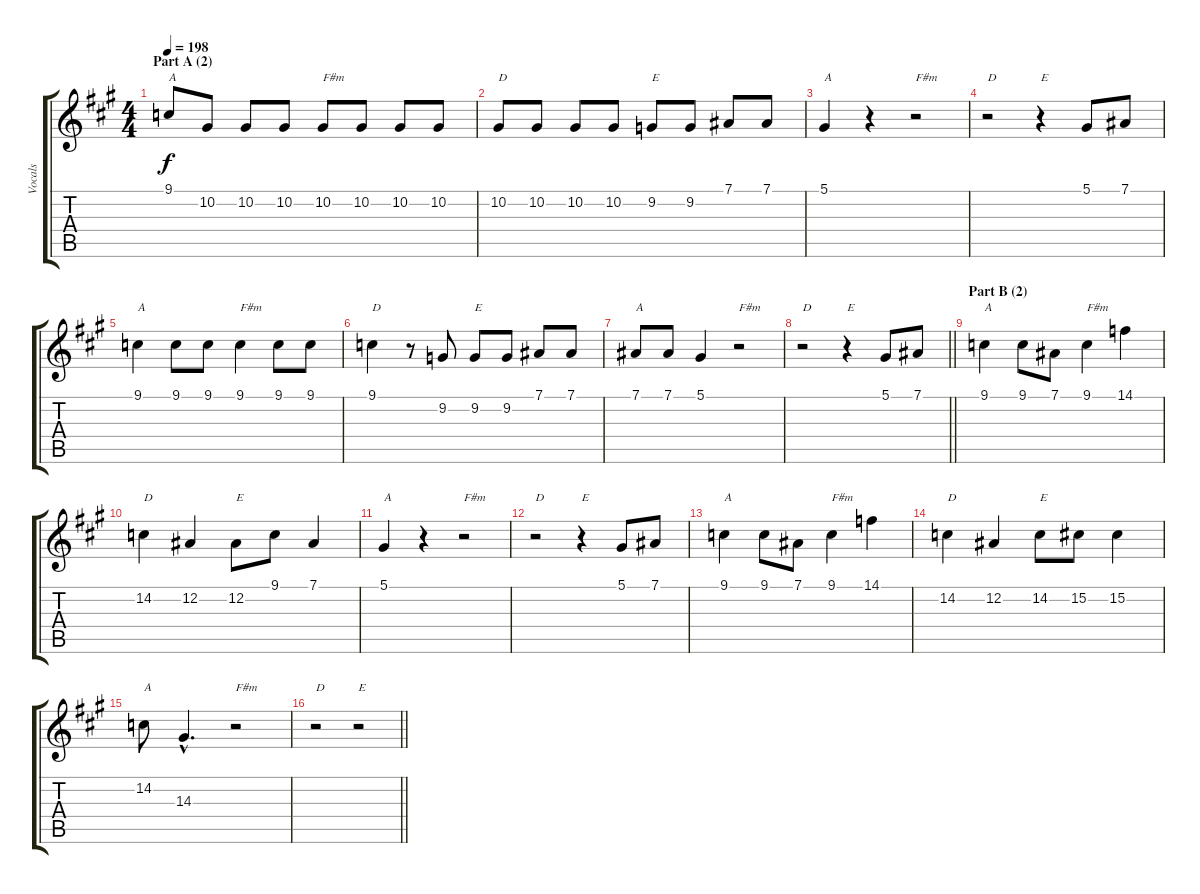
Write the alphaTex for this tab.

\track ("Vocals" "Vocals") {instrument trumpet}
\staff {score tabs}
\tuning (Eb4 Bb3 Gb3 Db3 Ab2 Eb2) {hide}
\ts (4 4)
\section ("" "Part A (2)")
\tempo 198
\clef g2
\ks a
9.1.8{txt "A" dy f} 10.2.8 10.2.8 10.2.8 10.2.8{txt "F#m"} 10.2.8 10.2.8 10.2.8 |
10.2.8{txt "D"} 10.2.8 10.2.8 10.2.8 9.2.8{txt "E"} 9.2.8 7.1.8 7.1.8 |
5.1.4{txt "A"} r.4 r.2{txt "F#m"} |
r.2{txt "D"} r.4{txt "E"} 5.1.8 7.1.8 |
9.1.4{txt "A"} 9.1.8 9.1.8 9.1.4{txt "F#m"} 9.1.8 9.1.8 |
9.1.4{txt "D"} r.8 9.2.8 9.2.8{txt "E"} 9.2.8 7.1.8 7.1.8 |
7.1.8{txt "A"} 7.1.8 5.1.4 r.2{txt "F#m"} |
\barLineRight lightlight
r.2{txt "D"} r.4{txt "E"} 5.1.8 7.1.8 |
\section ("" "Part B (2)")
9.1.4{txt "A"} 9.1.8 7.1.8 9.1.4{txt "F#m"} 14.1.4 |
14.2.4{txt "D"} 12.2.4 12.2.8{txt "E"} 9.1.8 7.1.4 |
5.1.4{txt "A"} r.4 r.2{txt "F#m"} |
r.2{txt "D"} r.4{txt "E"} 5.1.8 7.1.8 |
9.1.4{txt "A"} 9.1.8 7.1.8 9.1.4{txt "F#m"} 14.1.4 |
14.2.4{txt "D"} 12.2.4 14.2.8{txt "E"} 15.2.8 15.2.4 |
14.2.8{txt "A"} 14.3{hac}.4{d} r.2{txt "F#m"} |
\barLineRight lightlight
r.2{txt "D"} r.2{txt "E"}
